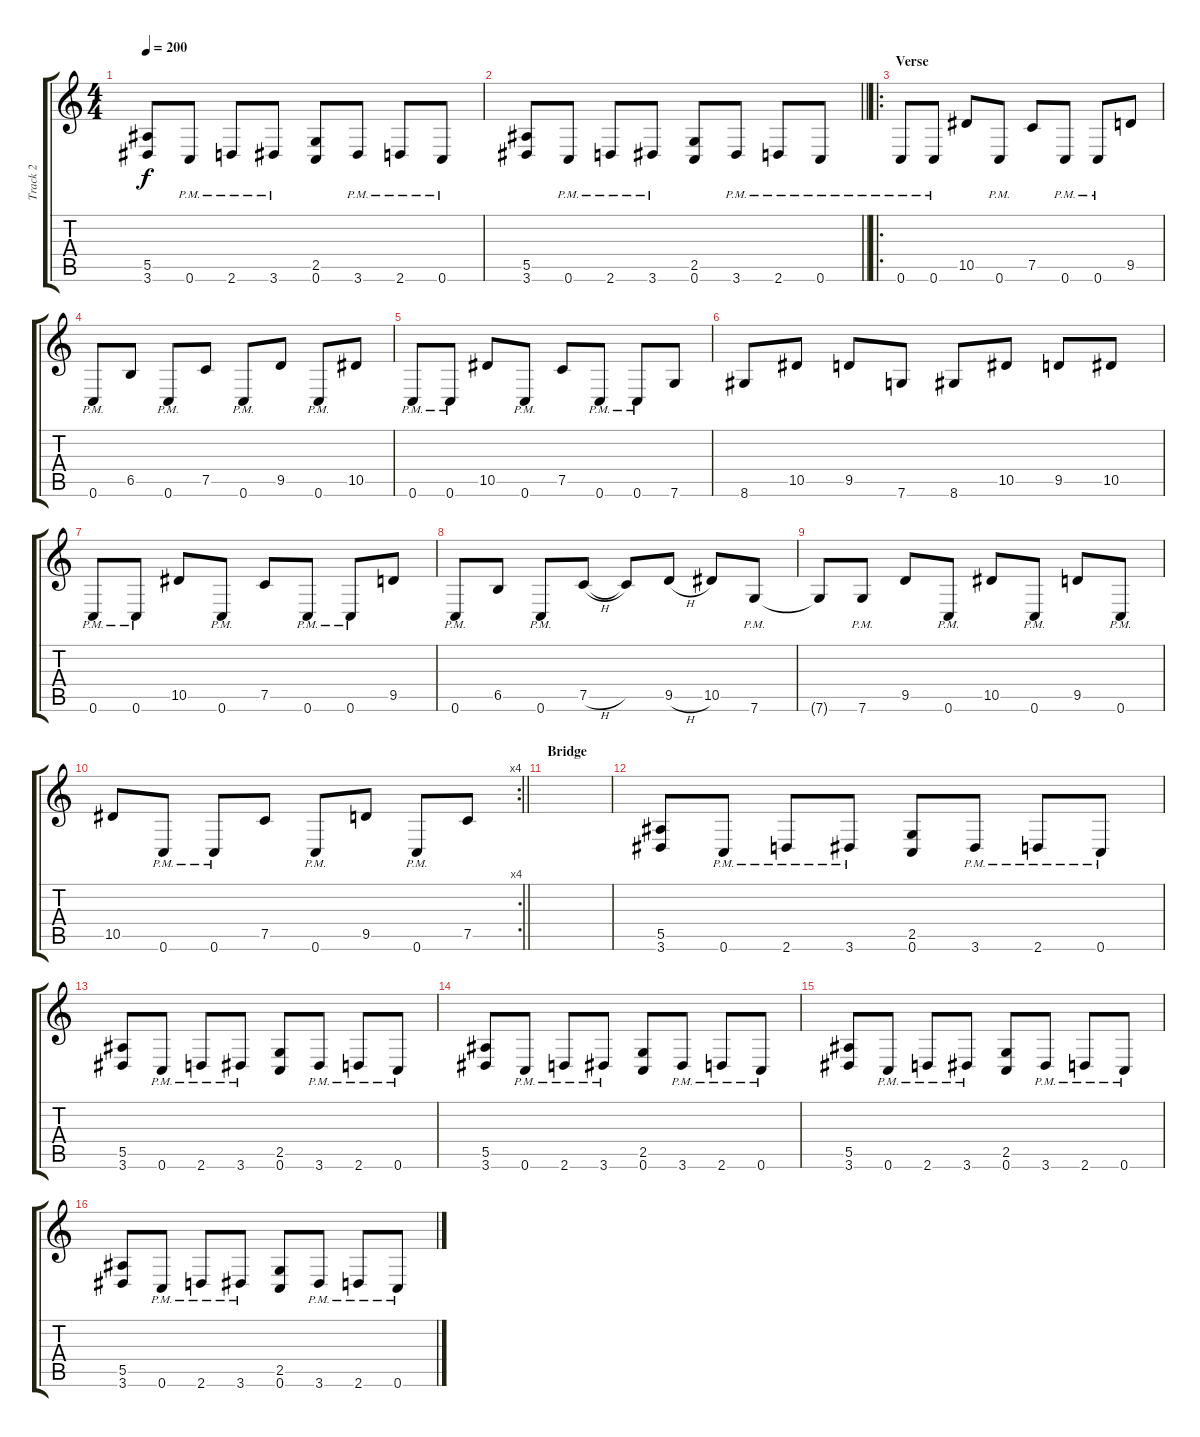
\track ("Track 2" "Track 2") {instrument overdrivenguitar}
\staff {score tabs}
\tuning (C4 G3 Eb3 Bb2 F2 C2) {hide}
\ts (4 4)
\tempo 200
\clef g2
\ks c
(5.5 3.6).8{dy f} 0.6{pm}.8 2.6{pm}.8 3.6{pm}.8 (2.5 0.6).8 3.6{pm}.8 2.6{pm}.8 0.6{pm}.8 |
\barLineRight lightlight
(5.5 3.6).8 0.6{pm}.8 2.6{pm}.8 3.6{pm}.8 (2.5 0.6).8 3.6{pm}.8 2.6{pm}.8 0.6{pm}.8 |
\ro
\section ("" "Verse")
0.6{pm}.8 0.6{pm}.8 10.5.8 0.6{pm}.8 7.5.8 0.6{pm}.8 0.6{pm}.8 9.5.8 |
0.6{pm}.8 6.5.8 0.6{pm}.8 7.5.8 0.6{pm}.8 9.5.8 0.6{pm}.8 10.5.8 |
0.6{pm}.8 0.6{pm}.8 10.5.8 0.6{pm}.8 7.5.8 0.6{pm}.8 0.6{pm}.8 7.6.8 |
8.6.8 10.5.8 9.5.8 7.6.8 8.6.8 10.5.8 9.5.8 10.5.8 |
0.6{pm}.8 0.6{pm}.8 10.5.8 0.6{pm}.8 7.5.8 0.6{pm}.8 0.6{pm}.8 9.5.8 |
0.6{pm}.8 6.5.8 0.6{pm}.8 7.5{h}.8 7.5{t}.8 9.5{h}.8 10.5.8 7.6{pm}.8 |
7.6{t}.8 7.6{pm}.8 9.5.8 0.6{pm}.8 10.5.8 0.6{pm}.8 9.5.8 0.6{pm}.8 |
\rc 4
\barLineRight lightlight
10.5.8 0.6{pm}.8 0.6{pm}.8 7.5.8 0.6{pm}.8 9.5.8 0.6{pm}.8 7.5.8 |
\section ("" "Bridge")
|
(5.5 3.6).8 0.6{pm}.8 2.6{pm}.8 3.6{pm}.8 (2.5 0.6).8 3.6{pm}.8 2.6{pm}.8 0.6{pm}.8 |
(5.5 3.6).8 0.6{pm}.8 2.6{pm}.8 3.6{pm}.8 (2.5 0.6).8 3.6{pm}.8 2.6{pm}.8 0.6{pm}.8 |
(5.5 3.6).8 0.6{pm}.8 2.6{pm}.8 3.6{pm}.8 (2.5 0.6).8 3.6{pm}.8 2.6{pm}.8 0.6{pm}.8 |
(5.5 3.6).8 0.6{pm}.8 2.6{pm}.8 3.6{pm}.8 (2.5 0.6).8 3.6{pm}.8 2.6{pm}.8 0.6{pm}.8 |
(5.5 3.6).8 0.6{pm}.8 2.6{pm}.8 3.6{pm}.8 (2.5 0.6).8 3.6{pm}.8 2.6{pm}.8 0.6{pm}.8
